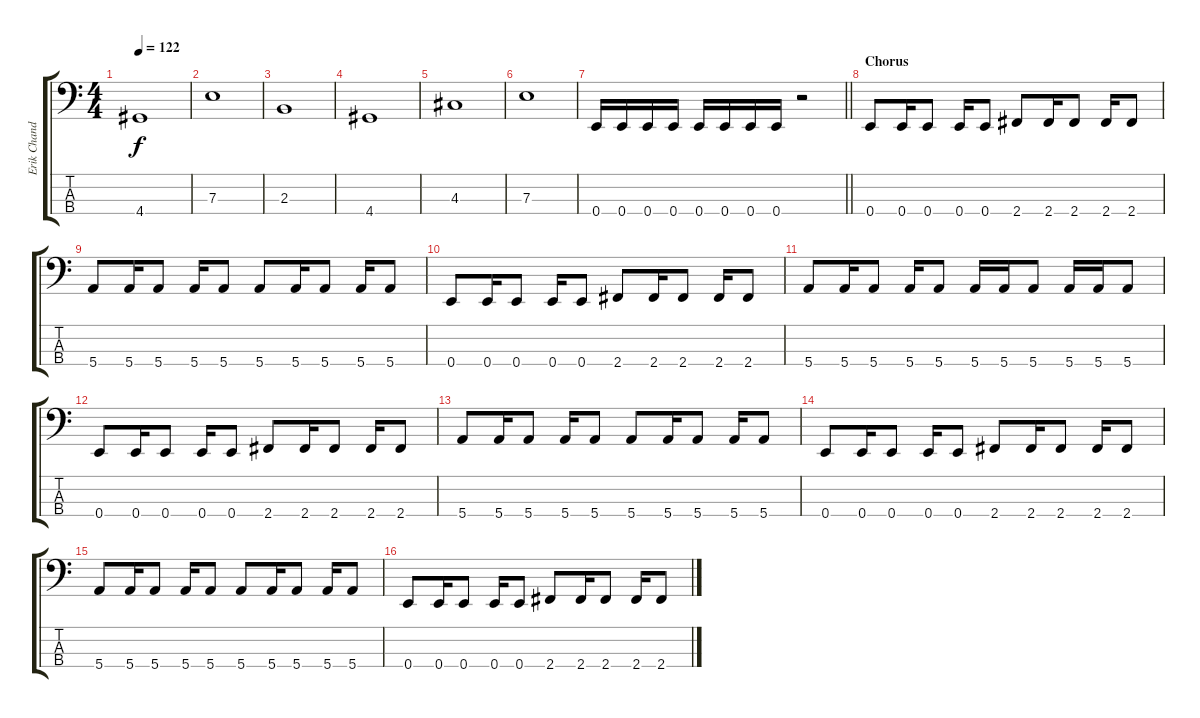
\track ("Erik Chandler - Bass" "Erik Chand") {instrument electricbasspick}
\staff {score tabs}
\tuning (G2 D2 A1 E1) {hide}
\ts (4 4)
\tempo 122
\clef f4
\ks c
4.4.1{dy f} |
7.3.1 |
2.3.1 |
4.4.1 |
4.3.1 |
7.3.1 |
\barLineRight lightlight
0.4.16 0.4.16 0.4.16 0.4.16 0.4.16 0.4.16 0.4.16 0.4.16 r.2 |
\section ("" "Chorus")
0.4.8 0.4.16 0.4.8 0.4.16 0.4.8 2.4.8 2.4.16 2.4.8 2.4.16 2.4.8 |
5.4.8 5.4.16 5.4.8 5.4.16 5.4.8 5.4.8 5.4.16 5.4.8 5.4.16 5.4.8 |
0.4.8 0.4.16 0.4.8 0.4.16 0.4.8 2.4.8 2.4.16 2.4.8 2.4.16 2.4.8 |
5.4.8 5.4.16 5.4.8 5.4.16 5.4.8 5.4.16 5.4.16 5.4.8 5.4.16 5.4.16 5.4.8 |
0.4.8 0.4.16 0.4.8 0.4.16 0.4.8 2.4.8 2.4.16 2.4.8 2.4.16 2.4.8 |
5.4.8 5.4.16 5.4.8 5.4.16 5.4.8 5.4.8 5.4.16 5.4.8 5.4.16 5.4.8 |
0.4.8 0.4.16 0.4.8 0.4.16 0.4.8 2.4.8 2.4.16 2.4.8 2.4.16 2.4.8 |
5.4.8 5.4.16 5.4.8 5.4.16 5.4.8 5.4.8 5.4.16 5.4.8 5.4.16 5.4.8 |
0.4.8 0.4.16 0.4.8 0.4.16 0.4.8 2.4.8 2.4.16 2.4.8 2.4.16 2.4.8
